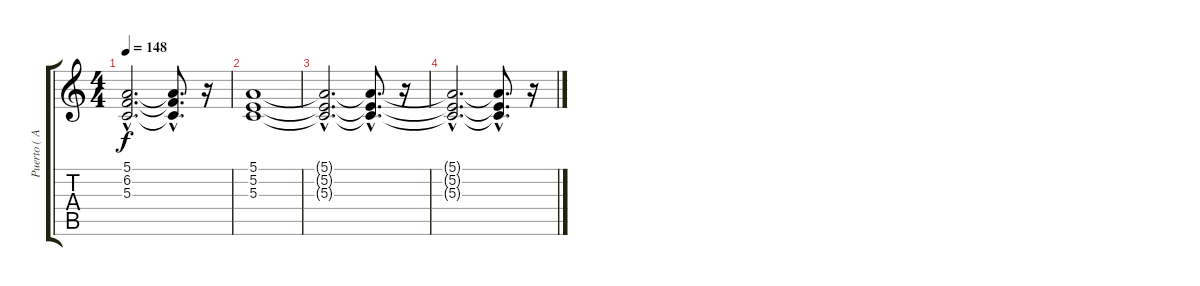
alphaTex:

\track ("Puerto ( Aoshi )" "Puerto ( A") {instrument stringensemble1}
\staff {score tabs}
\tuning (E4 B3 G3 D3 A2 E2) {hide}
\ts (4 4)
\tempo 148
\clef g2
\ks c
(5.1{hac t} 6.2{hac t} 5.3{hac t}).2{d dy f} (5.1{hac t} 6.2{hac t} 5.3{hac t}).8{d} r.16 |
(5.1 5.2 5.3).1{instrument stringensemble2} |
(5.1{hac t} 5.2{hac t} 5.3{hac t}).2{d} (5.1{hac t} 5.2{hac t} 5.3{hac t}).8{d} r.16 |
(5.1{hac t} 5.2{hac t} 5.3{hac t}).2{d} (5.1{hac t} 5.2{hac t} 5.3{hac t}).8{d} r.16
